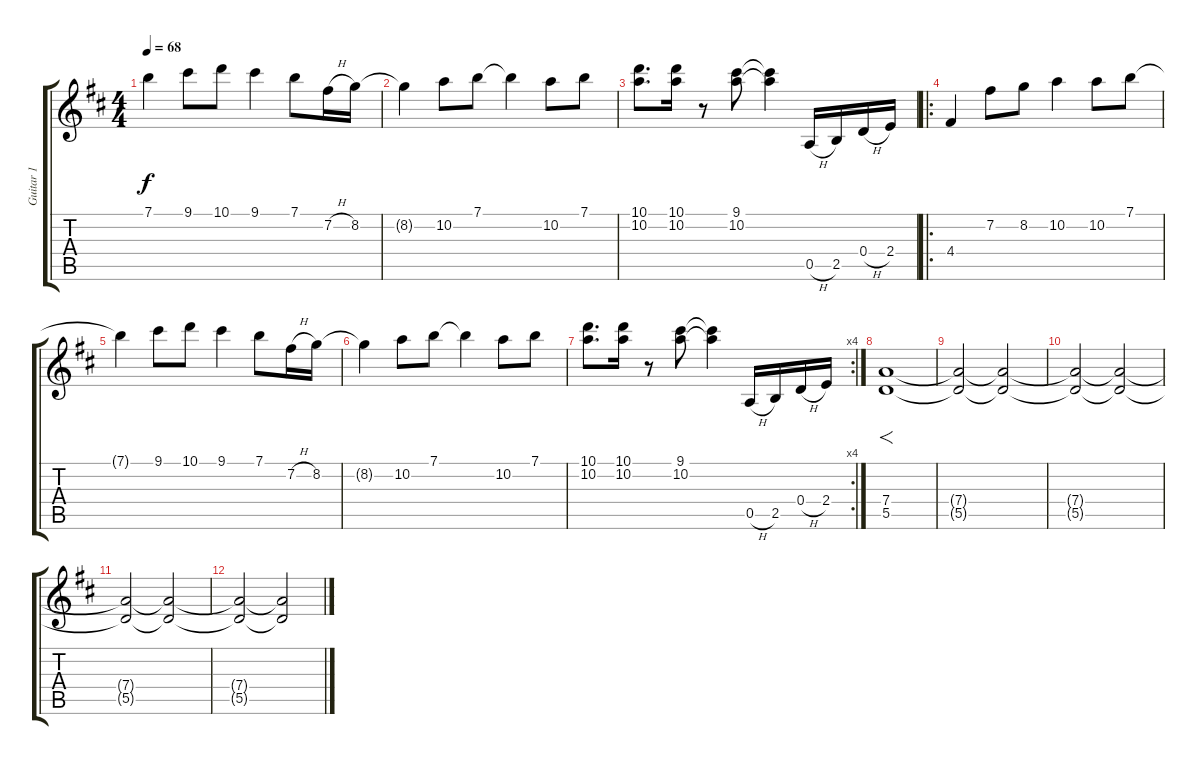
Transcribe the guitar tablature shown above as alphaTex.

\track ("Guitar 1" "Guitar 1") {instrument electricguitarclean}
\staff {score tabs}
\tuning (E4 B3 G3 D3 A2 E2) {hide}
\ts (4 4)
\tempo 68
\clef g2
\ks d
7.1{t}.4{dy f} 9.1.8 10.1.8 9.1.4 7.1.8 7.2{h}.16 8.2.16 |
8.2{t}.4 10.2.8 7.1.8 7.1{t}.4 10.2.8 7.1.8 |
(10.1 10.2).8{d} (10.1 10.2).16 r.8 (9.1 10.2).8 (9.1{t} 10.2{t}).4 0.5{h}.16 2.5.16 0.4{h}.16 2.4.16 |
\ro
4.4.4 7.2.8 8.2.8 10.2.4 10.2.8 7.1.8 |
7.1{t}.4 9.1.8 10.1.8 9.1.4 7.1.8 7.2{h}.16 8.2.16 |
8.2{t}.4 10.2.8 7.1.8 7.1{t}.4 10.2.8 7.1.8 |
\rc 4
(10.1 10.2).8{d} (10.1 10.2).16 r.8 (9.1 10.2).8 (9.1{t} 10.2{t}).4 0.5{h}.16 2.5.16 0.4{h}.16 2.4.16 |
(7.4 5.5).1{f instrument overdrivenguitar} |
(7.4{t} 5.5{t}).2{volume 13} (7.4{t} 5.5{t}).2{volume 12} |
(7.4{t} 5.5{t}).2{volume 8} (7.4{t} 5.5{t}).2{volume 6} |
(7.4{t} 5.5{t}).2{volume 4} (7.4{t} 5.5{t}).2{volume 2} |
(7.4{t} 5.5{t}).2{volume 1} (7.4{t} 5.5{t}).2{volume 0}
